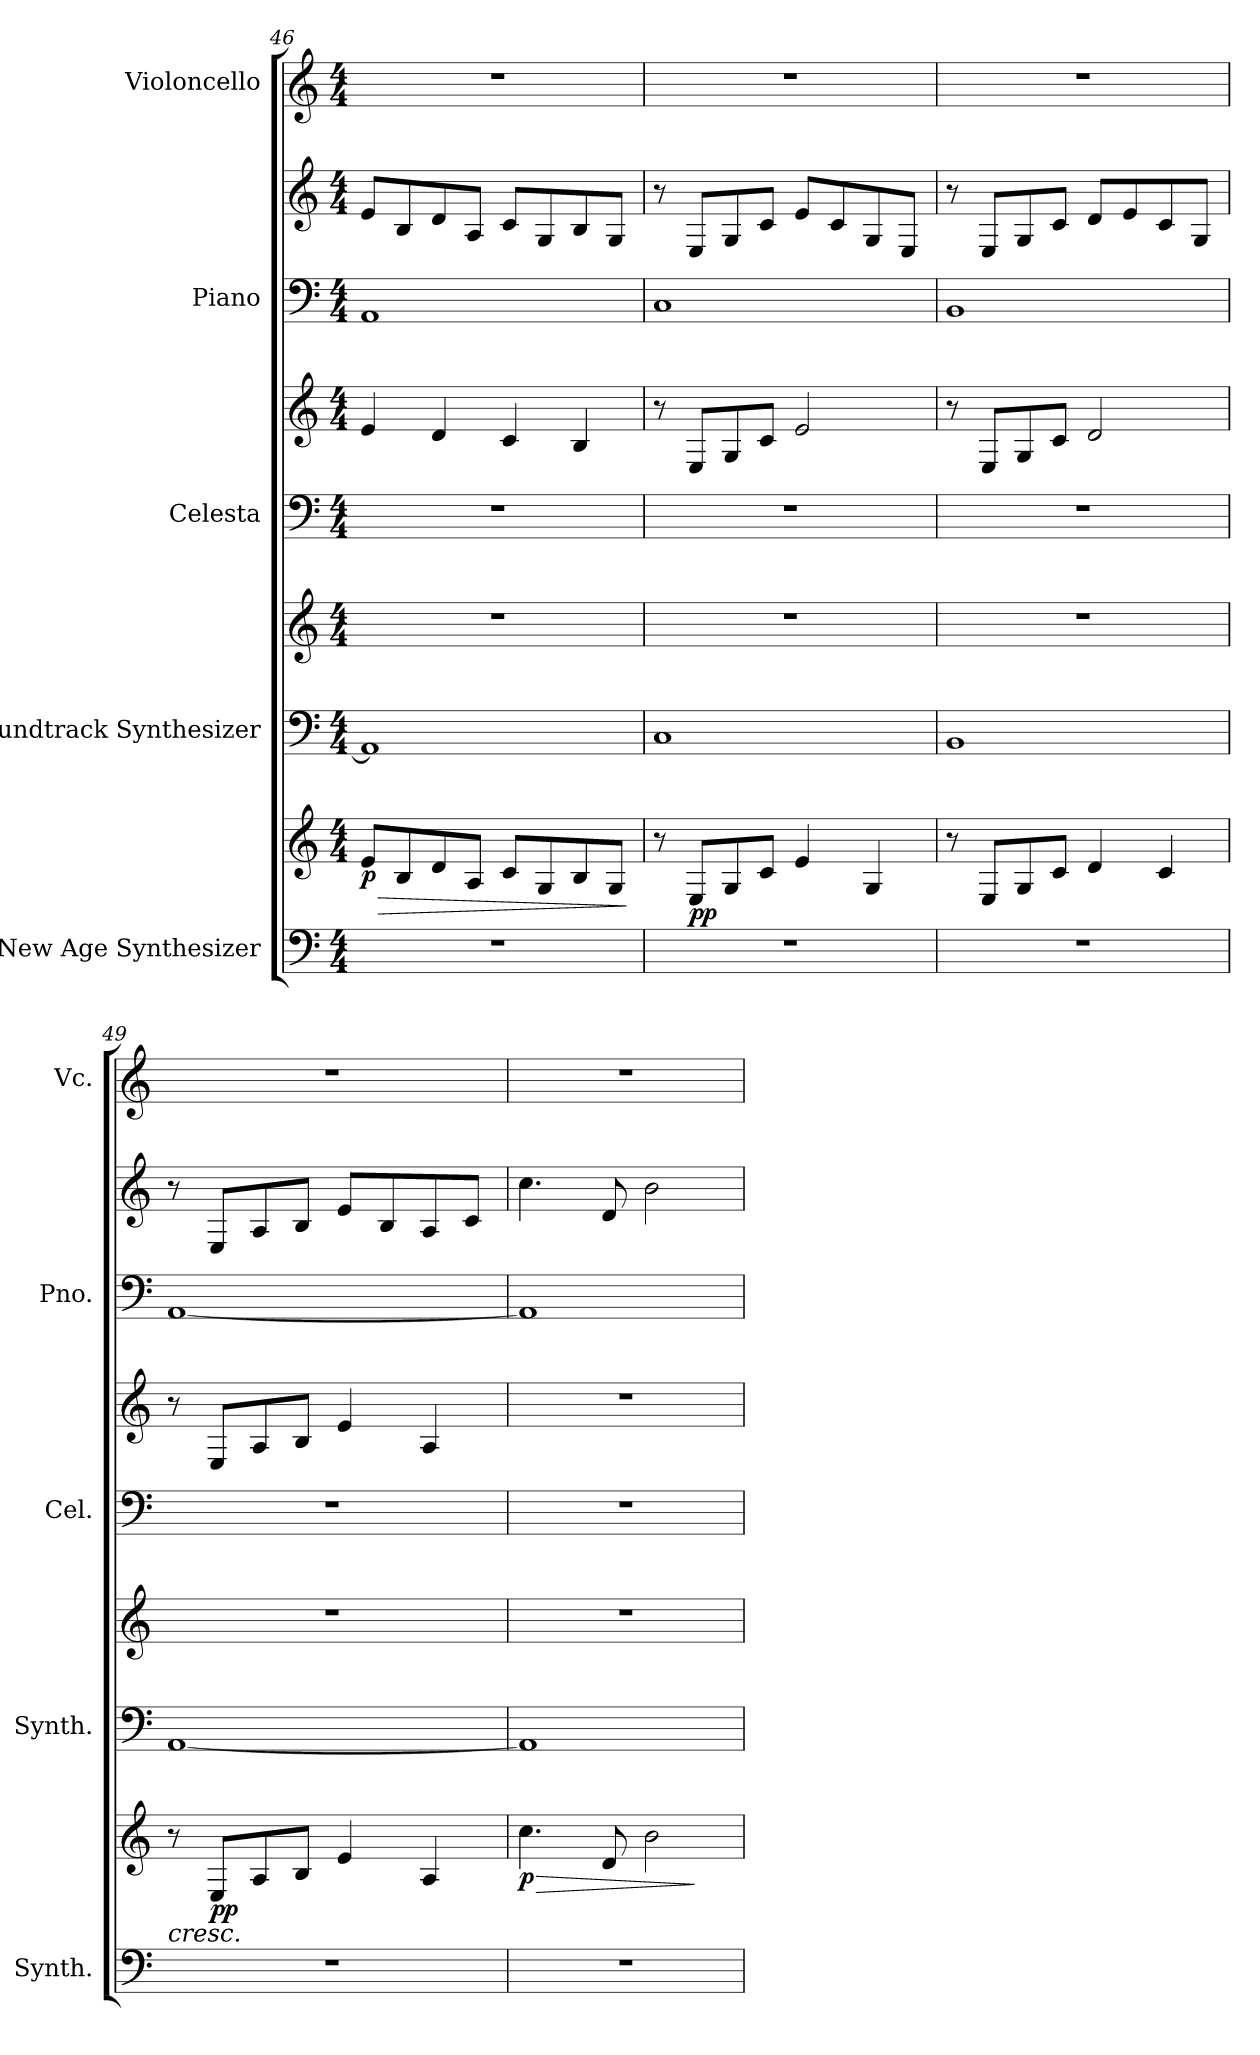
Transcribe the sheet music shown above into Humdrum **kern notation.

**kern	**kern	**dynam	**kern	**kern	**kern	**kern	**kern	**kern	**kern
*part5	*part5	*part5	*part4	*part4	*part3	*part3	*part2	*part2	*part1
*staff9	*staff8	*staff8/9	*staff7	*staff6	*staff5	*staff4	*staff3	*staff2	*staff1
*I"New Age Synthesizer	*	*	*I"Soundtrack Synthesizer	*	*I"Celesta	*	*I"Piano	*	*I"Violoncello
*I'Synth.	*	*	*I'Synth.	*	*I'Cel.	*	*I'Pno.	*	*I'Vc.
*clefF4	*clefG2	*	*clefF4	*clefG2	*clefF4	*clefG2	*clefF4	*clefG2	*clefG2
*	*	*	*	*	*ITrd-7c-12	*ITrd-7c-12	*	*	*
*k[]	*k[]	*	*k[]	*k[]	*k[]	*k[]	*k[]	*k[]	*k[]
*M4/4	*M4/4	*	*M4/4	*M4/4	*M4/4	*M4/4	*M4/4	*M4/4	*M4/4
=46	=46	=46	=46	=46	=46	=46	=46	=46	=46
!	!	!LO:HP:b	!	!	!	!	!	!	!
!	!	!LO:DY:n=1:b	!	!	!	!	!	!	!
1r	8e/L	> p	1AA]	1r	1r	4ee/	1AA	8e/L	1r
.	8B/	.	.	.	.	.	.	8B/	.
.	8d/	.	.	.	.	4dd/	.	8d/	.
.	8A/J	.	.	.	.	.	.	8A/J	.
.	8c/L	.	.	.	.	4cc/	.	8c/L	.
.	8G/	.	.	.	.	.	.	8G/	.
.	8B/	.	.	.	.	4b/	.	8B/	.
.	8G/J	.	.	.	.	.	.	8G/J	.
.	.	]	.	.	.	.	.	.	.
=47	=47	=47	=47	=47	=47	=47	=47	=47	=47
1r	8r	.	1C	1r	1r	8r	1C	8r	1r
!	!	!LO:DY:b	!	!	!	!	!	!	!
.	8E/L	pp	.	.	.	8e/L	.	8E/L	.
.	8G/	.	.	.	.	8g/	.	8G/	.
.	8c/J	.	.	.	.	8cc/J	.	8c/J	.
.	4e/	.	.	.	.	2ee/	.	8e/L	.
.	.	.	.	.	.	.	.	8c/	.
.	4G/	.	.	.	.	.	.	8G/	.
.	.	.	.	.	.	.	.	8E/J	.
!!LO:LB:g=z
=48	=48	=48	=48	=48	=48	=48	=48	=48	=48
1r	8r	.	1BB	1r	1r	8r	1BB	8r	1r
.	8E/L	.	.	.	.	8e/L	.	8E/L	.
.	8G/	.	.	.	.	8g/	.	8G/	.
.	8c/J	.	.	.	.	8cc/J	.	8c/J	.
.	4d/	.	.	.	.	2dd/	.	8d/L	.
.	.	.	.	.	.	.	.	8e/	.
.	4c/	.	.	.	.	.	.	8c/	.
.	.	.	.	.	.	.	.	8G/J	.
=49	=49	=49	=49	=49	=49	=49	=49	=49	=49
!	!	!LO:HP:b	!	!	!	!	!	!	!
1r	8r	<	[1AA	1r	1r	8r	[1AA	8r	1r
!	!	!LO:DY:b	!	!	!	!	!	!	!
.	8E/L	pp	.	.	.	8e/L	.	8E/L	.
.	8A/	.	.	.	.	8a/	.	8A/	.
.	8B/J	.	.	.	.	8b/J	.	8B/J	.
.	4e/	.	.	.	.	4ee/	.	8e/L	.
.	.	.	.	.	.	.	.	8B/	.
.	4A/	.	.	.	.	4a/	.	8A/	.
.	.	.	.	.	.	.	.	8c/J	.
.	.	[	.	.	.	.	.	.	.
=50	=50	=50	=50	=50	=50	=50	=50	=50	=50
!	!	!LO:HP:b	!	!	!	!	!	!	!
!	!	!LO:DY:n=1:b	!	!	!	!	!	!	!
1r	4.cc\	> p	1AA]	1r	1r	1r	1AA]	4.cc\	1r
.	8d/	.	.	.	.	.	.	8d/	.
.	2b\	.	.	.	.	.	.	2b\	.
.	.	]	.	.	.	.	.	.	.
=	=	=	=	=	=	=	=	=	=
*-	*-	*-	*-	*-	*-	*-	*-	*-	*-
